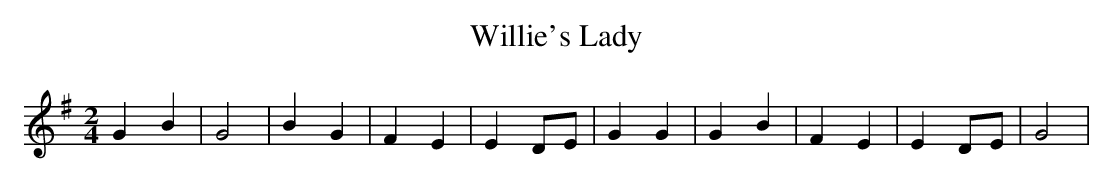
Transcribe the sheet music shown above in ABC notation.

X:1
T:Willie's Lady
M:2/4
L:1/4
K:G
 G- B| G2| B G| F E| ED/2-E/2| G G| G B| F E| ED/2-E/2| G2|
